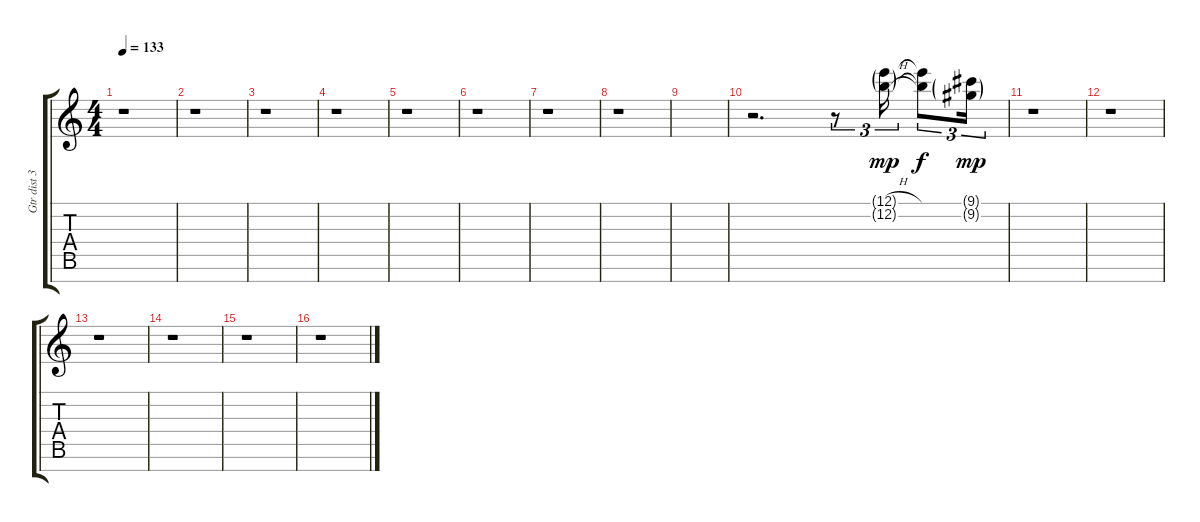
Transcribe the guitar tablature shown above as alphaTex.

\track ("Gtr dist 3" "Gtr dist 3") {instrument distortionguitar}
\staff {score tabs}
\tuning (E4 B3 G3 D3 A2 E2 B1) {hide}
\ts (4 4)
\tempo 133
\clef g2
\ks c
r.1{dy mp} |
r.1 |
r.1 |
r.1 |
r.1 |
r.1 |
r.1 |
r.1 |
|
r.2{d} r.8{tu (3 2)} (12.1{h g} 12.2{h g}).16{tu (3 2)} (12.1{t} 12.2{t}).8{tu (3 2) dy f} (9.1{g} 9.2{g}).16{tu (3 2) dy mp} |
r.1 |
r.1 |
r.1 |
r.1 |
r.1 |
r.1
